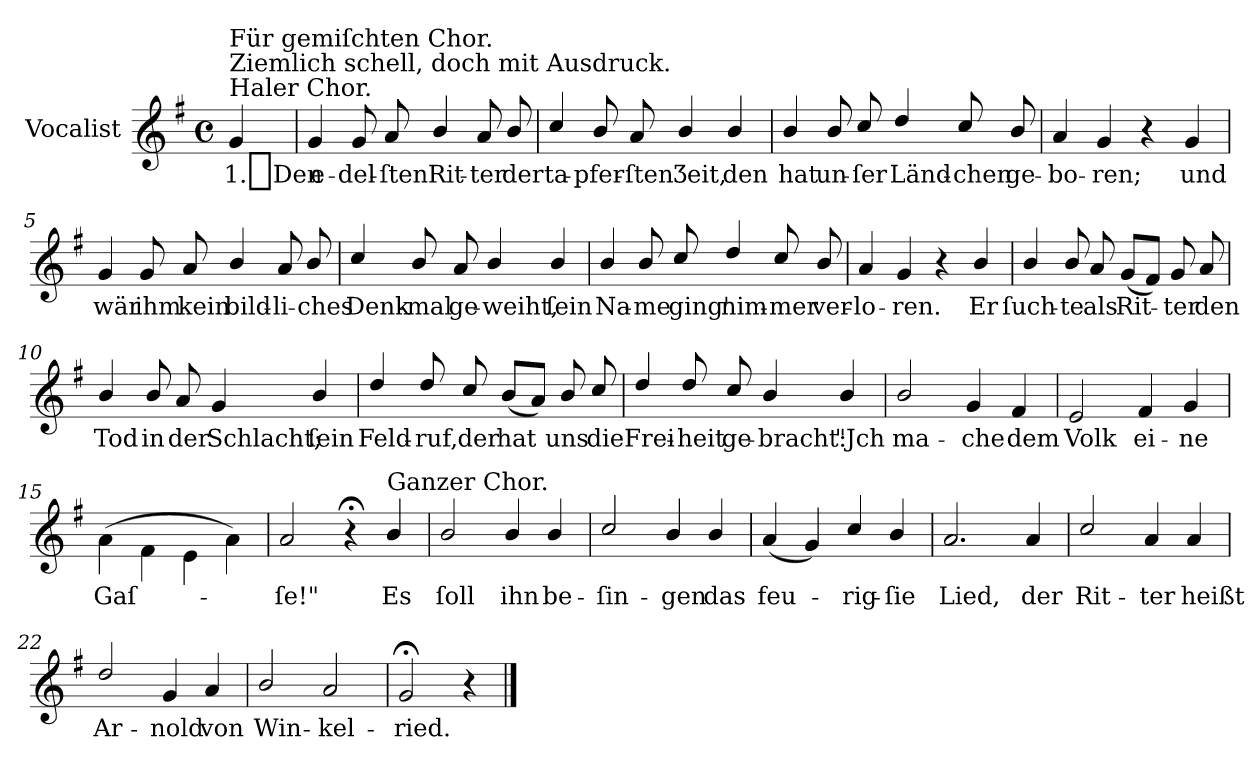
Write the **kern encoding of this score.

**kern	**text
*part1	*part1
*staff1	*staff1
*I"Vocalist	*
*k[f#]	*
*G:	*
*M4/4	*
*met(c)	*
=	=
!LO:TX:a:t=Haler Chor.	!
!LO:TX:a:t=Ziemlich schell, doch mit Ausdruck.	!
!LO:TX:a:t=Für gemiſchten Chor.	!
4g	1._Den
=1	=1
4g	e-
8g	-del-
8a	-ſten
4b/	Rit-
8a	-ter
8b/	der
=2	=2
4cc/	ta-
8b/	-pfer-
8a	-ſten
4b/	Ʒeit,
4b/	den
=3	=3
4b/	hat
8b/	un-
8cc/	-ſer
4dd/	Länd-
8cc/	-chen
8b/	ge-
=4	=4
4a	-bo-
4g	-ren;
4r	.
4g	und
=5	=5
4g	wär
8g	ihm
8a	kein
4b/	bild-
8a	-li-
8b/	-ches
=6	=6
4cc/	Denk-
8b/	-mal
8a	ge-
4b/	-weiht,
4b/	ſein
=7	=7
4b/	Na-
8b/	-me
8cc/	ging'
4dd/	nim-
8cc/	-mer
8b/	ver-
=8	=8
4a	-lo-
4g	-ren.
4r	.
4b/	Er
=9	=9
4b/	ſuch-
8b/	-te
8a	als
(8gL	Rit-
8f#J)	.
8g	-ter
8a	den
=10	=10
4b/	Tod
8b/	in
8a	der
4g	Schlacht;
4b/	ſein
=11	=11
4dd/	Feld-
8dd/	-ruf,
8cc/	der
(8bL	hat
8aJ)	.
8b/	uns
8cc/	die
=12	=12
4dd/	Frei-
8dd/	-heit
8cc/	ge-
4b/	-bracht:
4b/	"Jch
=13	=13
2b/	ma-
4g	-che
4f#	dem
=14	=14
2e	Volk
4f#	ei-
4g	-ne
=15	=15
(4a\	Gaſ-
4f#\	.
4e\	.
4a\)	.
=16	=16
2a	-ſe!"
4r;<	.
!LO:TX:a:t=Ganzer Chor.	!
4b/	Es
=17	=17
2b/	ſoll
4b/	ihn
4b/	be-
=18	=18
2cc/	-ſin-
4b/	-gen
4b/	das
=19	=19
(4a	feu-
4g)	.
4cc/	-rig-
4b/	-ſie
=20	=20
2.a	Lied,
4a	der
=21	=21
2cc/	Rit-
4a	-ter
4a	heißt
=22	=22
2dd/	Ar-
4g	-nold
4a	von
=23	=23
2b/	Win-
2a	-kel-
=24	=24
2g;<	-ried.
4r	.
==	==
*-	*-
